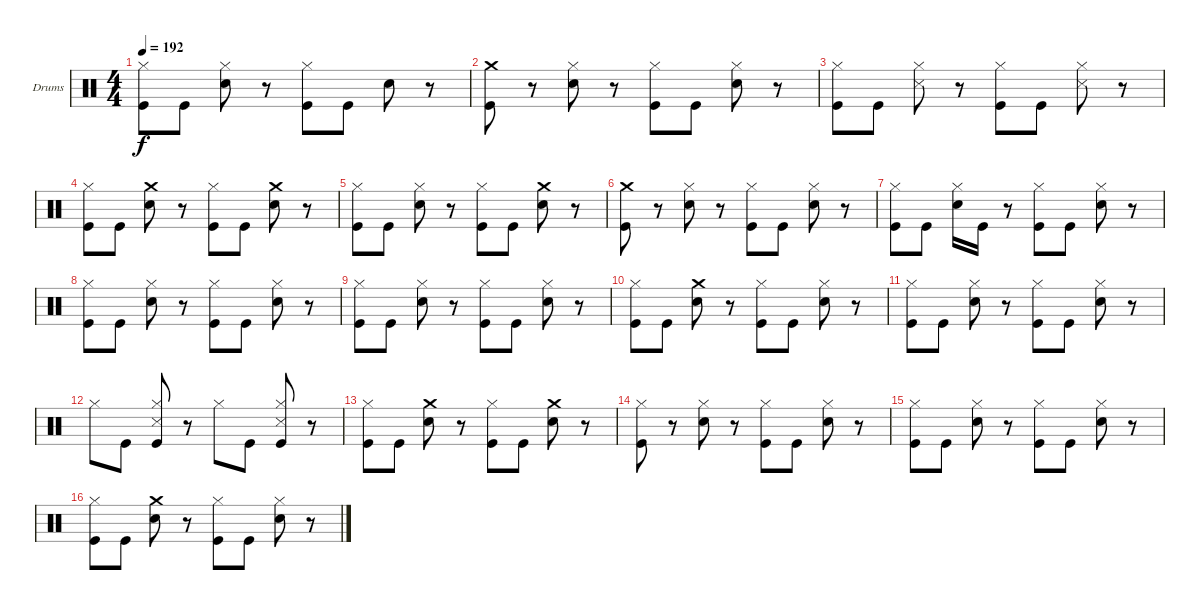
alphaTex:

\bracketExtendMode groupsimilarinstruments
\firstSystemTrackNameOrientation horizontal
\otherSystemsTrackNameOrientation horizontal
\track ("Drumkit" "Drums") {instrument percussion}
\staff {score}
\articulation defaults
\ts (4 4)
\tempo 192
\clef neutral
\ks c
("Kick (hit)" "Hi-Hat (closed)").8{dy f} "Kick (hit)".8 ("Snare (hit) 2" "Hi-Hat (closed)").8 r.8 ("Kick (hit)" "Hi-Hat (closed)").8 "Kick (hit)".8 "Snare (hit) 2".8 r.8 |
("Kick (hit)" "Crash medium (hit)").8 r.8 ("Hi-Hat (closed)" "Snare (hit) 2").8 r.8 ("Kick (hit)" "Hi-Hat (closed)").8 "Kick (hit)".8 ("Snare (hit) 2" "Hi-Hat (closed)").8 r.8 |
("Kick (hit)" "Hi-Hat (closed)").8 "Kick (hit)".8 ("Snare (side stick) 3" "Hi-Hat (closed)").8 r.8 ("Kick (hit)" "Hi-Hat (closed)").8 "Kick (hit)".8 ("Snare (side stick) 3" "Hi-Hat (closed)").8 r.8 |
("Kick (hit)" "Hi-Hat (closed)").8 "Kick (hit)".8 ("Crash medium (hit)" "Snare (hit) 2").8 r.8 ("Kick (hit)" "Hi-Hat (closed)").8 "Kick (hit)".8 ("Crash medium (hit)" "Snare (hit) 2").8 r.8 |
("Kick (hit)" "Hi-Hat (closed)").8 "Kick (hit)".8 ("Snare (hit) 2" "Hi-Hat (closed)").8 r.8 ("Kick (hit)" "Hi-Hat (closed)").8 "Kick (hit)".8 ("Crash medium (hit)" "Snare (hit) 2").8 r.8 |
("Kick (hit)" "Crash medium (hit)").8 r.8 ("Hi-Hat (closed)" "Snare (hit) 2").8 r.8 ("Kick (hit)" "Hi-Hat (closed)").8 "Kick (hit)".8 ("Snare (hit) 2" "Hi-Hat (closed)").8 r.8 |
("Kick (hit)" "Hi-Hat (closed)").8 "Kick (hit)".8 ("Snare (hit) 2" "Hi-Hat (closed)").16 "Kick (hit)".16 r.8 ("Hi-Hat (closed)" "Kick (hit)").8 "Kick (hit)".8 ("Hi-Hat (closed)" "Snare (hit) 2").8 r.8 |
("Kick (hit)" "Hi-Hat (closed)").8 "Kick (hit)".8 ("Snare (hit) 2" "Hi-Hat (closed)").8 r.8 ("Kick (hit)" "Hi-Hat (closed)").8 "Kick (hit)".8 ("Snare (hit) 2" "Hi-Hat (closed)").8 r.8 |
("Kick (hit)" "Hi-Hat (closed)").8 "Kick (hit)".8 ("Snare (hit) 2" "Hi-Hat (closed)").8 r.8 ("Kick (hit)" "Hi-Hat (closed)").8 "Kick (hit)".8 ("Snare (hit) 2" "Hi-Hat (closed)").8 r.8 |
("Kick (hit)" "Hi-Hat (closed)").8 "Kick (hit)".8 ("Crash medium (hit)" "Snare (hit) 2").8 r.8 ("Kick (hit)" "Hi-Hat (closed)").8 "Kick (hit)".8 ("Snare (hit) 2" "Hi-Hat (closed)").8 r.8 |
("Kick (hit)" "Hi-Hat (closed)").8 "Kick (hit)".8 ("Snare (hit) 2" "Hi-Hat (closed)").8 r.8 ("Kick (hit)" "Hi-Hat (closed)").8 "Kick (hit)".8 ("Snare (hit) 2" "Hi-Hat (closed)").8 r.8 |
"Hi-Hat (closed)".8 "Kick (hit)".8 ("Kick (hit)" "Snare (side stick) 3" "Hi-Hat (closed)").8 r.8 "Hi-Hat (closed)".8 "Kick (hit)".8 ("Kick (hit)" "Snare (side stick) 3" "Hi-Hat (closed)").8 r.8 |
("Kick (hit)" "Hi-Hat (closed)").8 "Kick (hit)".8 ("Crash medium (hit)" "Snare (hit) 2").8 r.8 ("Kick (hit)" "Hi-Hat (closed)").8 "Kick (hit)".8 ("Crash medium (hit)" "Snare (hit) 2").8 r.8 |
("Kick (hit)" "Hi-Hat (closed)").8 r.8 ("Snare (hit) 2" "Hi-Hat (closed)").8 r.8 ("Kick (hit)" "Hi-Hat (closed)").8 "Kick (hit)".8 ("Hi-Hat (closed)" "Snare (hit) 2").8 r.8 |
("Kick (hit)" "Hi-Hat (closed)").8 "Kick (hit)".8 ("Snare (hit) 2" "Hi-Hat (closed)").8 r.8 ("Kick (hit)" "Hi-Hat (closed)").8 "Kick (hit)".8 ("Snare (hit) 2" "Hi-Hat (closed)").8 r.8 |
("Kick (hit)" "Hi-Hat (closed)").8 "Kick (hit)".8 ("Crash medium (hit)" "Snare (hit) 2").8 r.8 ("Kick (hit)" "Hi-Hat (closed)").8 "Kick (hit)".8 ("Snare (hit) 2" "Hi-Hat (closed)").8 r.8
